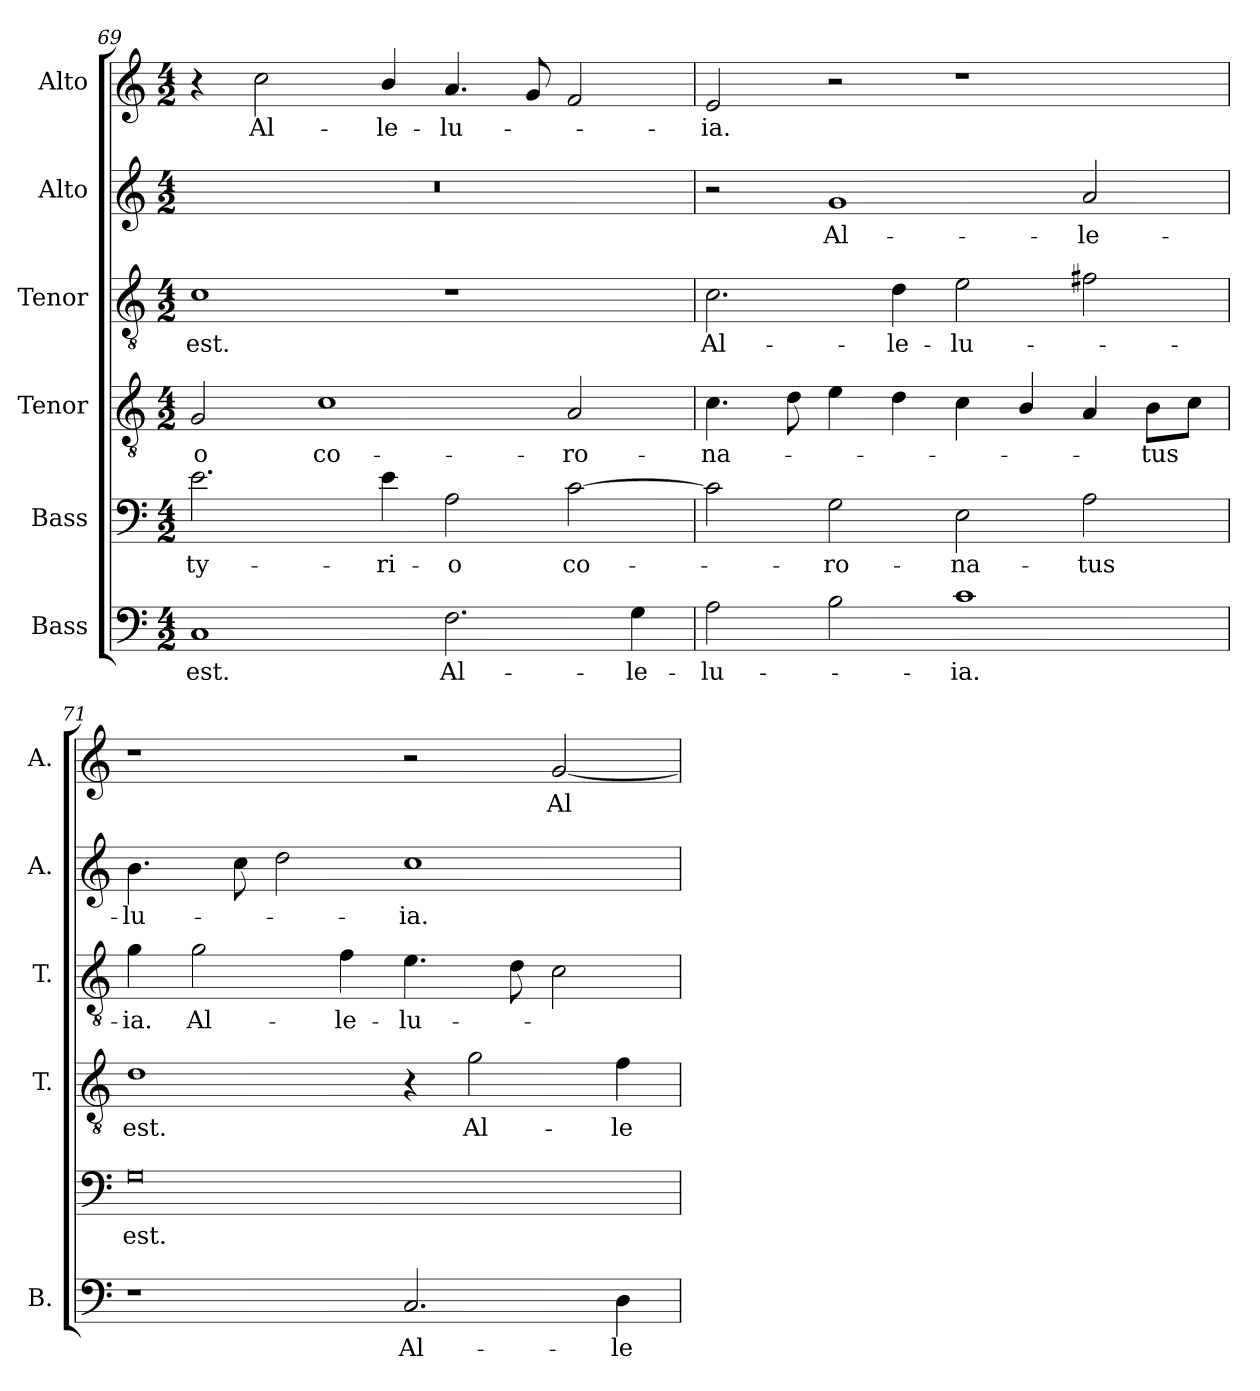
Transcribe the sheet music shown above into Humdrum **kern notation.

**kern	**text	**kern	**text	**kern	**text	**kern	**text	**kern	**text	**kern	**text
*part6	*part6	*part5	*part5	*part4	*part4	*part3	*part3	*part2	*part2	*part1	*part1
*staff6	*staff6	*staff5	*staff5	*staff4	*staff4	*staff3	*staff3	*staff2	*staff2	*staff1	*staff1
*I"Bass	*	*I"Bass	*	*I"Tenor	*	*I"Tenor	*	*I"Alto	*	*I"Alto	*
*I'B.	*	*	*	*I'T.	*	*I'T.	*	*I'A.	*	*I'A.	*
*clefF4	*	*clefF4	*	*clefGv2	*	*clefGv2	*	*clefG2	*	*clefG2	*
*	*	*	*	*ITrd7c12	*	*ITrd7c12	*	*	*	*	*
*k[]	*	*k[]	*	*k[]	*	*k[]	*	*k[]	*	*k[]	*
*C:	*	*C:	*	*C:	*	*C:	*	*C:	*	*C:	*
*M4/2	*	*M4/2	*	*M4/2	*	*M4/2	*	*M4/2	*	*M4/2	*
=69	=69	=69	=69	=69	=69	=69	=69	=69	=69	=69	=69
!	!LO:LY:b:color=#000000	!	!	!	!	!	!	!	!	!	!
!	!	!	!LO:LY:b:color=#000000	!	!	!	!	!	!	!	!
!	!	!	!	!	!LO:LY:b:color=#000000	!	!	!	!	!	!
!	!	!	!	!	!	!	!LO:LY:b:color=#000000	!LO:N:vis=1	!	!	!
1Ci	est.	2.ei\	-ty-	2GGi/	-o	1Ci	est.	0r	.	4r	.
!	!	!	!	!	!	!	!	!	!	!	!LO:LY:b:color=#000000
.	.	.	.	.	.	.	.	.	.	2cci\	Al-
!	!	!	!	!	!LO:LY:b:color=#000000	!	!	!	!	!	!
.	.	.	.	1Ci	co-	.	.	.	.	.	.
!	!	!	!LO:LY:b:color=#000000	!	!	!	!	!	!	!	!
!	!	!	!	!	!	!	!	!	!	!	!LO:LY:b:color=#000000
.	.	4ei\	-ri-	.	.	.	.	.	.	4bi/	-le-
!	!LO:LY:b:color=#000000	!	!	!	!	!	!	!	!	!	!
!	!	!	!LO:LY:b:color=#000000	!	!	!	!	!	!	!	!
!	!	!	!	!	!	!	!	!	!	!	!LO:LY:b:color=#000000
2.Fi\	Al-	2Ai\	-o	.	.	1r	.	.	.	4.ai/	-lu-
.	.	.	.	.	.	.	.	.	.	8gi/	.
!	!	!	!LO:LY:b:color=#000000	!	!	!	!	!	!	!	!
!	!	!	!	!	!LO:LY:b:color=#000000	!	!	!	!	!	!
.	.	[2ci\	co-	2AAi/	-ro-	.	.	.	.	2fi/	.
!	!LO:LY:b:color=#000000	!	!	!	!	!	!	!	!	!	!
4Gi\	-le-	.	.	.	.	.	.	.	.	.	.
=70	=70	=70	=70	=70	=70	=70	=70	=70	=70	=70	=70
!	!LO:LY:b:color=#000000	!	!	!	!	!	!	!	!	!	!
!	!	!	!	!	!LO:LY:b:color=#000000	!	!	!	!	!	!
!	!	!	!	!	!	!	!LO:LY:b:color=#000000	!	!	!	!
!	!	!	!	!	!	!	!	!	!	!	!LO:LY:b:color=#000000
2Ai\	-lu-	2ci\]	.	4.Ci\	-na-	2.Ci\	Al-	2r	.	2ei/	-ia.
.	.	.	.	8Di\	.	.	.	.	.	.	.
!	!	!	!LO:LY:b:color=#000000	!	!	!	!	!	!	!	!
!	!	!	!	!	!	!	!	!	!LO:LY:b:color=#000000	!	!
2Bi\	.	2Gi\	-ro-	4Ei\	.	.	.	1gi	Al-	2r	.
!	!	!	!	!	!	!	!LO:LY:b:color=#000000	!	!	!	!
.	.	.	.	4Di\	.	4Di\	-le-	.	.	.	.
!	!LO:LY:b:color=#000000	!	!	!	!	!	!	!	!	!	!
!	!	!	!LO:LY:b:color=#000000	!	!	!	!	!	!	!	!
!	!	!	!	!	!	!	!LO:LY:b:color=#000000	!	!	!	!
1ci	-ia.	2Ei\	-na-	4Ci\	.	2Ei\	-lu-	.	.	1r	.
.	.	.	.	4BBi/	.	.	.	.	.	.	.
!	!	!	!LO:LY:b:color=#000000	!	!	!	!	!	!	!	!
!	!	!	!	!	!	!	!	!	!LO:LY:b:color=#000000	!	!
.	.	2Ai\	-tus	4AAi/	.	2F#Xi\	.	2ai/	-le-	.	.
!	!	!	!	!	!LO:LY:b:color=#000000	!	!	!	!	!	!
.	.	.	.	8BBi\L	-tus	.	.	.	.	.	.
.	.	.	.	8Ci\J	.	.	.	.	.	.	.
!!LO:PB:g=z
=71	=71	=71	=71	=71	=71	=71	=71	=71	=71	=71	=71
!	!	!	!LO:LY:b:color=#000000	!	!	!	!	!	!	!	!
!	!	!	!	!	!LO:LY:b:color=#000000	!	!	!	!	!	!
!	!	!	!	!	!	!	!LO:LY:b:color=#000000	!	!	!	!
!	!	!	!	!	!	!	!	!	!LO:LY:b:color=#000000	!	!
1r	.	0Gi	est.	1Di	est.	4Gi\	-ia.	4.bi\	-lu-	1r	.
!	!	!	!	!	!	!	!LO:LY:b:color=#000000	!	!	!	!
.	.	.	.	.	.	2Gi\	Al-	.	.	.	.
.	.	.	.	.	.	.	.	8cci\	.	.	.
.	.	.	.	.	.	.	.	2ddi\	.	.	.
!	!	!	!	!	!	!	!LO:LY:b:color=#000000	!	!	!	!
.	.	.	.	.	.	4Fi\	-le-	.	.	.	.
!	!LO:LY:b:color=#000000	!	!	!	!	!	!	!	!	!	!
!	!	!	!	!	!	!	!LO:LY:b:color=#000000	!	!	!	!
!	!	!	!	!	!	!	!	!	!LO:LY:b:color=#000000	!	!
2.Ci/	Al-	.	.	4r	.	4.Ei\	-lu-	1cci	-ia.	2r	.
!	!	!	!	!	!LO:LY:b:color=#000000	!	!	!	!	!	!
.	.	.	.	2Gi\	Al-	.	.	.	.	.	.
.	.	.	.	.	.	8Di\	.	.	.	.	.
!	!	!	!	!	!	!	!	!	!	!	!LO:LY:b:color=#000000
.	.	.	.	.	.	2Ci\	.	.	.	[2gi/	Al-
!	!LO:LY:b:color=#000000	!	!	!	!	!	!	!	!	!	!
!	!	!	!	!	!LO:LY:b:color=#000000	!	!	!	!	!	!
4Di\	-le-	.	.	4Fi\	-le-	.	.	.	.	.	.
=	=	=	=	=	=	=	=	=	=	=	=
*-	*-	*-	*-	*-	*-	*-	*-	*-	*-	*-	*-
